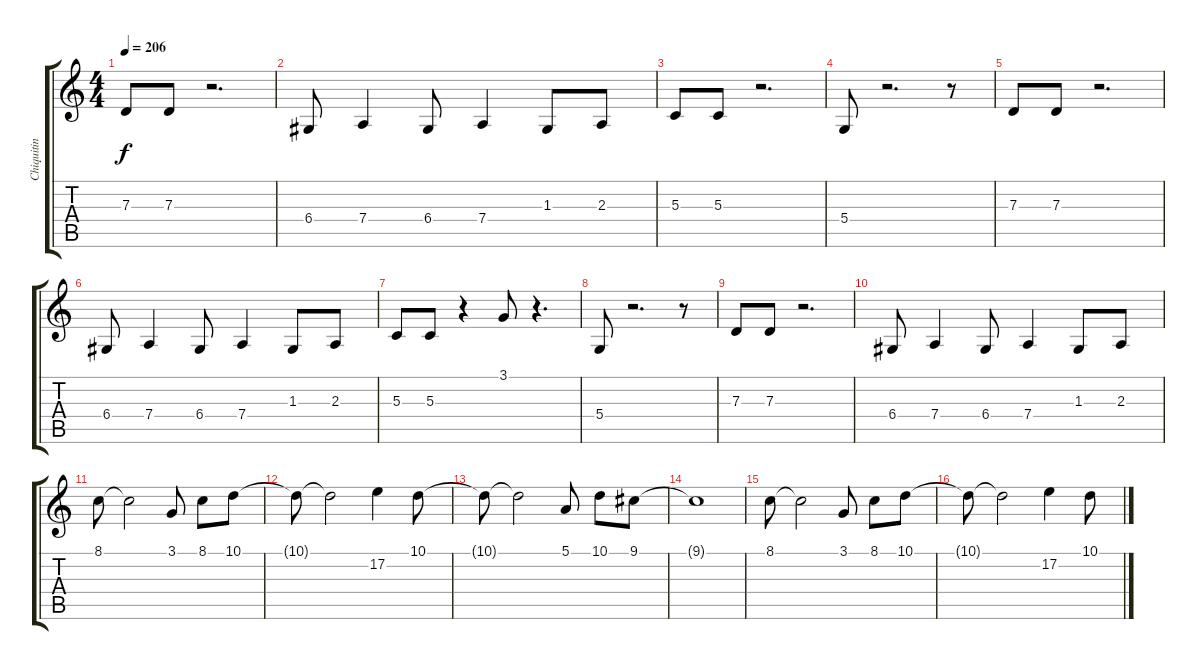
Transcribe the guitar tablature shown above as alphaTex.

\track ("Chiquitin" "Chiquitin") {instrument trumpet}
\staff {score tabs}
\tuning (E4 B3 G3 D3 A2 E2) {hide}
\ts (4 4)
\tempo 206
\clef g2
\ks c
7.3.8{dy f} 7.3.8 r.2{d} |
6.4.8 7.4.4 6.4.8 7.4.4 1.3.8 2.3.8 |
5.3.8 5.3.8 r.2{d} |
5.4.8 r.2{d} r.8 |
7.3.8 7.3.8 r.2{d} |
6.4.8 7.4.4 6.4.8 7.4.4 1.3.8 2.3.8 |
5.3.8 5.3.8 r.4 3.1.8 r.4{d} |
5.4.8 r.2{d} r.8 |
7.3.8 7.3.8 r.2{d} |
6.4.8 7.4.4 6.4.8 7.4.4 1.3.8 2.3.8 |
8.1.8 8.1{t}.2 3.1.8 8.1.8 10.1.8 |
10.1{t}.8 10.1{t}.2 17.2.4 10.1.8 |
10.1{t}.8 10.1{t}.2 5.1.8 10.1.8 9.1.8 |
9.1{t}.1 |
8.1.8 8.1{t}.2 3.1.8 8.1.8 10.1.8 |
10.1{t}.8 10.1{t}.2 17.2.4 10.1.8
